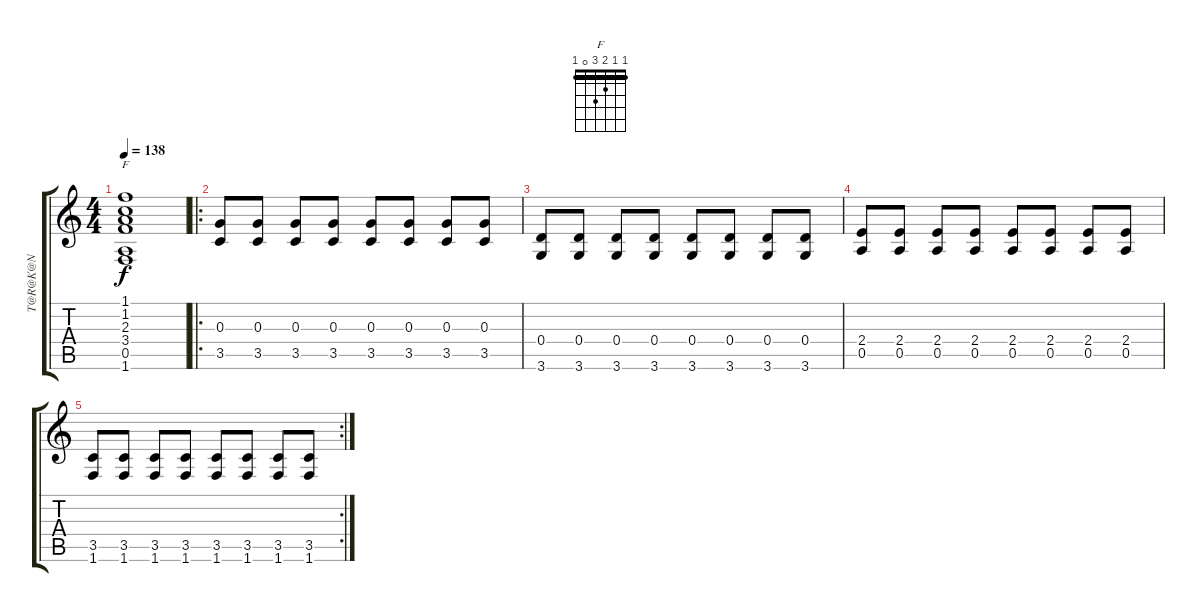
\track ("T@R@K@N" "T@R@K@N") {instrument distortionguitar}
\staff {score tabs}
\tuning (E4 B3 G3 D3 A2 E2) {hide}
\chord ("F" 1 1 2 3 0 1) {barre 1}
\ts (4 4)
\tempo 138
\clef g2
\ks c
(1.1 1.2 2.3 3.4 0.5 1.6).1{ch "F" dy f} |
\ro
(0.3 3.5).8 (0.3 3.5).8 (0.3 3.5).8 (0.3 3.5).8 (0.3 3.5).8 (0.3 3.5).8 (0.3 3.5).8 (0.3 3.5).8 |
(0.4 3.6).8 (0.4 3.6).8 (0.4 3.6).8 (0.4 3.6).8 (0.4 3.6).8 (0.4 3.6).8 (0.4 3.6).8 (0.4 3.6).8 |
(2.4 0.5).8 (2.4 0.5).8 (2.4 0.5).8 (2.4 0.5).8 (2.4 0.5).8 (2.4 0.5).8 (2.4 0.5).8 (2.4 0.5).8 |
\rc 2
(3.5 1.6).8 (3.5 1.6).8 (3.5 1.6).8 (3.5 1.6).8 (3.5 1.6).8 (3.5 1.6).8 (3.5 1.6).8 (3.5 1.6).8
